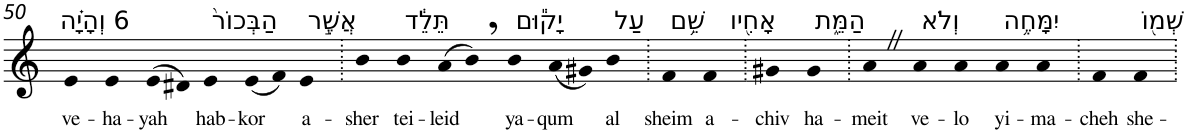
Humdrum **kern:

**kern	**text
*part1	*part1
*staff1	*staff1
*I"Piano	*
*I'Pno	*
!!LO:PB:g=z
*clefG2	*
*k[]	*
=50	=50
!LO:TX:a:t=6 וְהָיָ֗ה	!
!	!LO:LY:b
4e	ve-
!	!LO:LY:b
4e	-ha-
!	!LO:LY:b
(>8e	-yah
8d#X)	.
!LO:TX:a:t=הַבְּכוֹר֙	!
!	!LO:LY:b
4e	hab-
!	!LO:LY:b
(8e	-kor
8f)	.
!LO:TX:a:t=אֲשֶׁ֣ר	!
!	!LO:LY:b
4e	a-
=51.	=51.
!	!LO:LY:b
4b	-sher
!LO:TX:a:t=תֵּלֵ֔ד	!
!	!LO:LY:b
4b	tei-
!	!LO:LY:b
(8a	-leid
8b,)	.
!LO:TX:a:t=יָק֕וּם	!
!	!LO:LY:b
4b	ya-
!	!LO:LY:b
(8a	-qum
8g#X)	.
!LO:TX:a:t=עַל	!
!	!LO:LY:b
4b	al
=52.	=52.
!LO:TX:a:t=שֵׁ֥ם	!
!	!LO:LY:b
4f	sheim
!LO:TX:a:t=אָחִ֖יו	!
!	!LO:LY:b
4f	a-
=53.	=53.
!	!LO:LY:b
4g#X	-chiv
!LO:TX:a:t=הַמֵּ֑ת	!
!	!LO:LY:b
4g#	ha-
=54.	=54.
!	!LO:LY:b
4aZ	-meit
!LO:TX:a:t=וְלֹא	!
!	!LO:LY:b
4a	ve-
!	!LO:LY:b
4a	-lo
!LO:TX:a:t=יִמָּחֶ֥ה	!
!	!LO:LY:b
4a	yi-
!	!LO:LY:b
4a	-ma-
=55.	=55.
!	!LO:LY:b
4f	-cheh
!LO:TX:a:t=שְׁמ֖וֹ	!
!	!LO:LY:b
4f	she-
=.	=.
*-	*-
